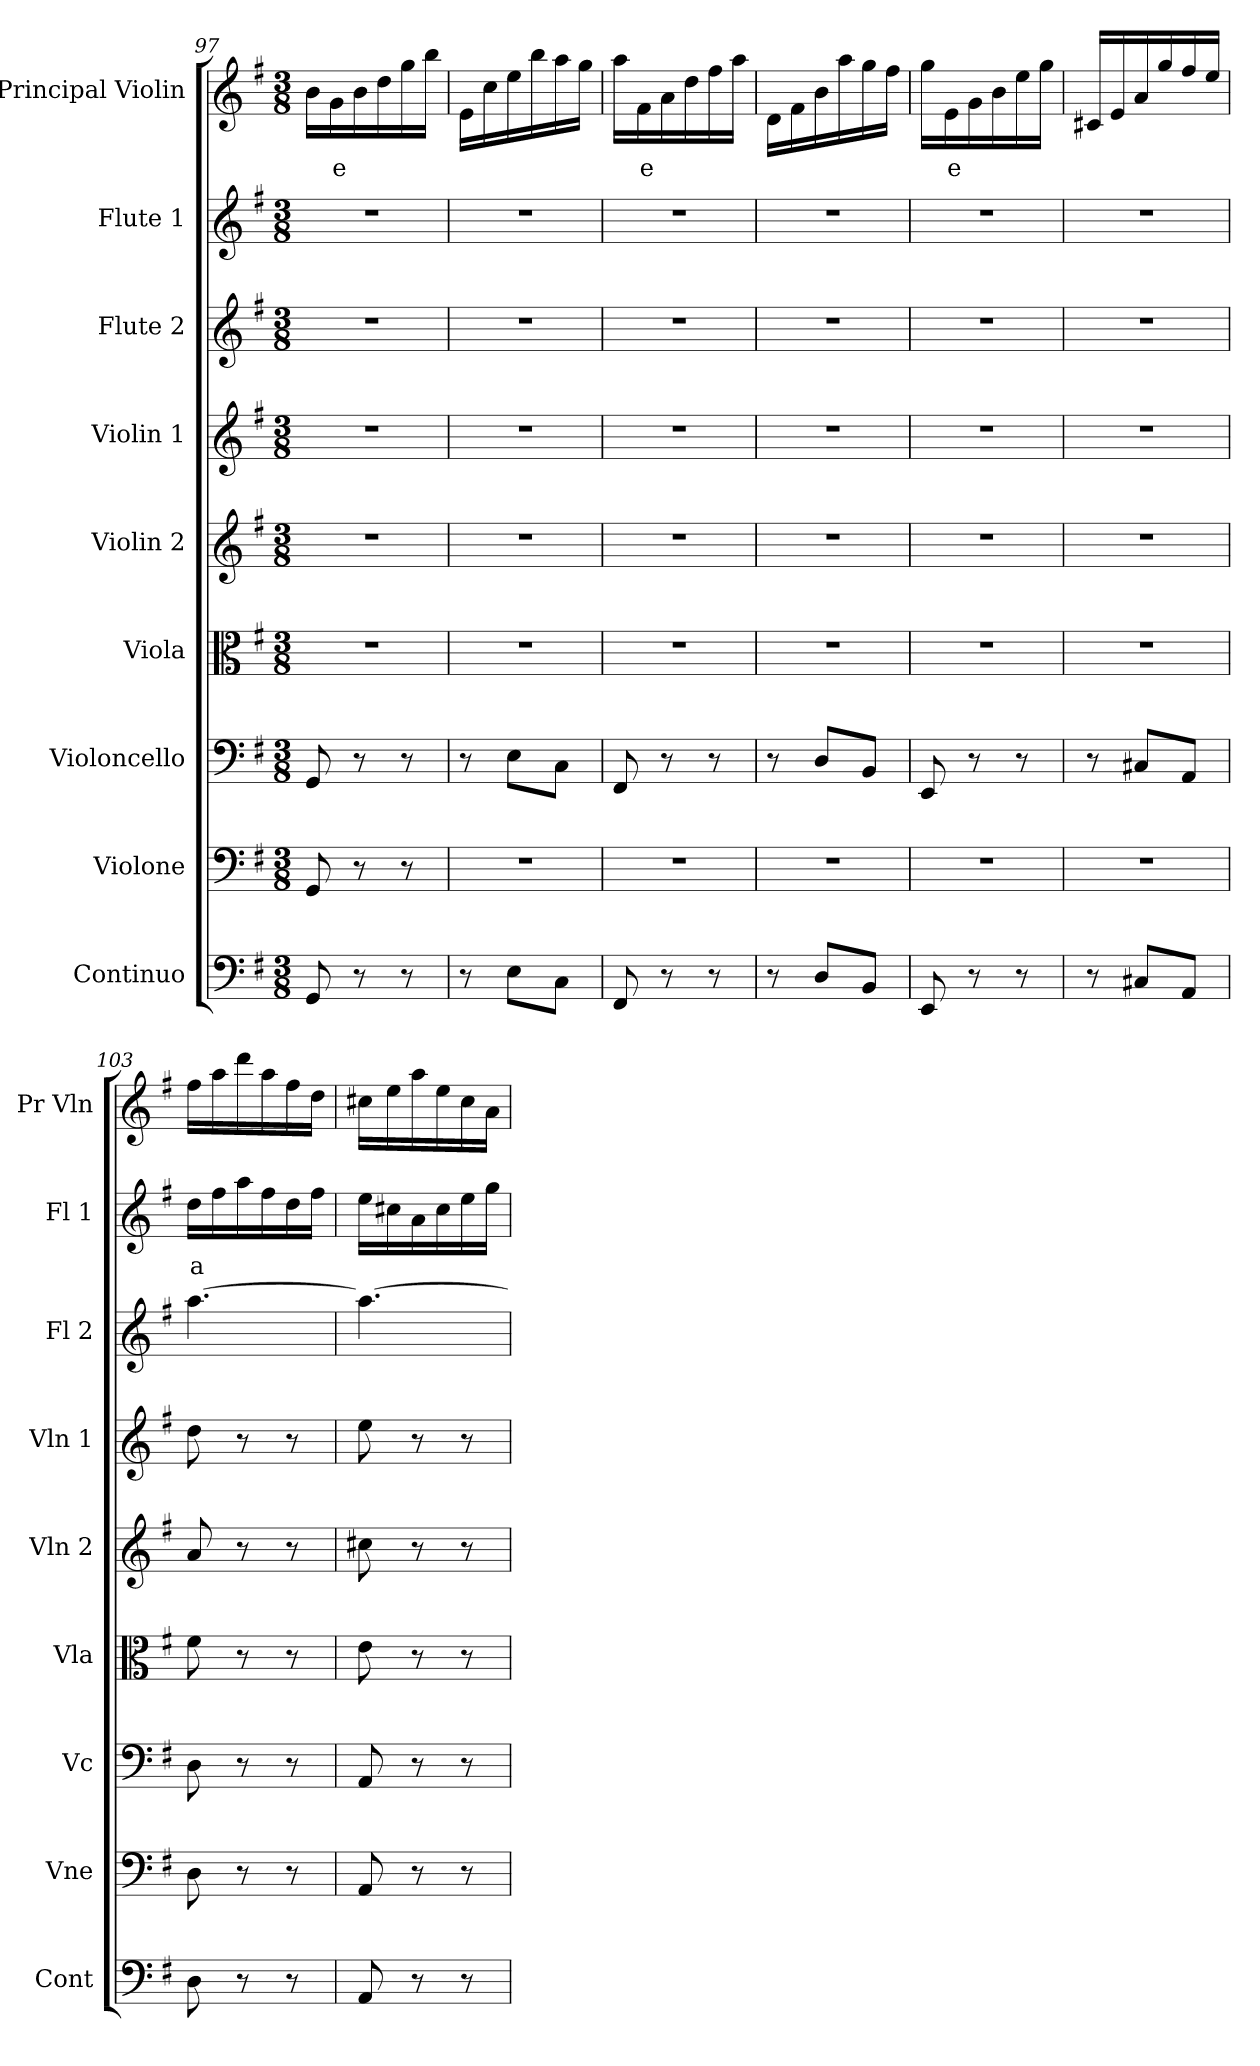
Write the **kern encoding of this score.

**kern	**kern	**kern	**kern	**kern	**kern	**kern	**kern	**text	**kern	**text
*part9	*part8	*part7	*part6	*part5	*part4	*part3	*part2	*part2	*part1	*part1
*staff9	*staff8	*staff7	*staff6	*staff5	*staff4	*staff3	*staff2	*staff2	*staff1	*staff1
*I"Continuo	*I"Violone	*I"Violoncello	*I"Viola	*I"Violin 2	*I"Violin 1	*I"Flute 2	*I"Flute 1	*	*I"Principal Violin	*
*I'Cont	*I'Vne	*I'Vc	*I'Vla	*I'Vln 2	*I'Vln 1	*I'Fl 2	*I'Fl 1	*	*I'Pr Vln	*
*clefF4	*clefF4	*clefF4	*clefC3	*clefG2	*clefG2	*clefG2	*clefG2	*	*clefG2	*
*	*ITrd7c12	*	*	*	*	*	*	*	*	*
*k[f#]	*k[f#]	*k[f#]	*k[f#]	*k[f#]	*k[f#]	*k[f#]	*k[f#]	*	*k[f#]	*
*M3/8	*M3/8	*M3/8	*M3/8	*M3/8	*M3/8	*M3/8	*M3/8	*	*M3/8	*
=97	=97	=97	=97	=97	=97	=97	=97	=97	=97	=97
8GG/	8GGG/	8GG/	4.r	4.r	4.r	4.r	4.r	.	16b\LL	.
!	!	!	!	!	!	!	!	!	!	!LO:LY:b:color=#FF0000
.	.	.	.	.	.	.	.	.	16g\	e
8r	8r	8r	.	.	.	.	.	.	16b\	.
.	.	.	.	.	.	.	.	.	16dd\	.
8r	8r	8r	.	.	.	.	.	.	16gg\	.
.	.	.	.	.	.	.	.	.	16bb\JJ	.
!!LO:LB:g=z
=98	=98	=98	=98	=98	=98	=98	=98	=98	=98	=98
8r	4.r	8r	4.r	4.r	4.r	4.r	4.r	.	16e\LL	.
.	.	.	.	.	.	.	.	.	16cc\	.
8E\L	.	8E\L	.	.	.	.	.	.	16ee\	.
.	.	.	.	.	.	.	.	.	16bb\	.
8C\J	.	8C\J	.	.	.	.	.	.	16aa\	.
.	.	.	.	.	.	.	.	.	16gg\JJ	.
=99	=99	=99	=99	=99	=99	=99	=99	=99	=99	=99
8FF#/	4.r	8FF#/	4.r	4.r	4.r	4.r	4.r	.	16aa\LL	.
!	!	!	!	!	!	!	!	!	!	!LO:LY:b:color=#FF0000
.	.	.	.	.	.	.	.	.	16f#\	e
8r	.	8r	.	.	.	.	.	.	16a\	.
.	.	.	.	.	.	.	.	.	16dd\	.
8r	.	8r	.	.	.	.	.	.	16ff#\	.
.	.	.	.	.	.	.	.	.	16aa\JJ	.
=100	=100	=100	=100	=100	=100	=100	=100	=100	=100	=100
8r	4.r	8r	4.r	4.r	4.r	4.r	4.r	.	16d\LL	.
.	.	.	.	.	.	.	.	.	16f#\	.
8D/L	.	8D/L	.	.	.	.	.	.	16b\	.
.	.	.	.	.	.	.	.	.	16aa\	.
8BB/J	.	8BB/J	.	.	.	.	.	.	16gg\	.
.	.	.	.	.	.	.	.	.	16ff#\JJ	.
=101	=101	=101	=101	=101	=101	=101	=101	=101	=101	=101
8EE/	4.r	8EE/	4.r	4.r	4.r	4.r	4.r	.	16gg\LL	.
!	!	!	!	!	!	!	!	!	!	!LO:LY:b:color=#FF0000
.	.	.	.	.	.	.	.	.	16e\	e
8r	.	8r	.	.	.	.	.	.	16g\	.
.	.	.	.	.	.	.	.	.	16b\	.
8r	.	8r	.	.	.	.	.	.	16ee\	.
.	.	.	.	.	.	.	.	.	16gg\JJ	.
=102	=102	=102	=102	=102	=102	=102	=102	=102	=102	=102
8r	4.r	8r	4.r	4.r	4.r	4.r	4.r	.	16c#X/LL	.
.	.	.	.	.	.	.	.	.	16e/	.
8C#X/L	.	8C#X/L	.	.	.	.	.	.	16a/	.
.	.	.	.	.	.	.	.	.	16gg/	.
8AA/J	.	8AA/J	.	.	.	.	.	.	16ff#/	.
.	.	.	.	.	.	.	.	.	16ee/JJ	.
=103	=103	=103	=103	=103	=103	=103	=103	=103	=103	=103
!	!	!	!	!	!	!	!	!LO:LY:b:color=#FF0000	!	!
8D\	8DD\	8D\	8f#\	8a/	8dd\	[4.aa\	16dd\LL	a	16ff#\LL	.
.	.	.	.	.	.	.	16ff#\	.	16aa\	.
8r	8r	8r	8r	8r	8r	.	16aa\	.	16ddd\	.
.	.	.	.	.	.	.	16ff#\	.	16aa\	.
8r	8r	8r	8r	8r	8r	.	16dd\	.	16ff#\	.
.	.	.	.	.	.	.	16ff#\JJ	.	16dd\JJ	.
=104	=104	=104	=104	=104	=104	=104	=104	=104	=104	=104
8AA/	8AAA/	8AA/	8e\	8cc#X\	8ee\	4.aa\_	16ee\LL	.	16cc#X\LL	.
.	.	.	.	.	.	.	16cc#X\	.	16ee\	.
8r	8r	8r	8r	8r	8r	.	16a\	.	16aa\	.
.	.	.	.	.	.	.	16cc#\	.	16ee\	.
8r	8r	8r	8r	8r	8r	.	16ee\	.	16cc#\	.
.	.	.	.	.	.	.	16gg\JJ	.	16a\JJ	.
=	=	=	=	=	=	=	=	=	=	=
*-	*-	*-	*-	*-	*-	*-	*-	*-	*-	*-
